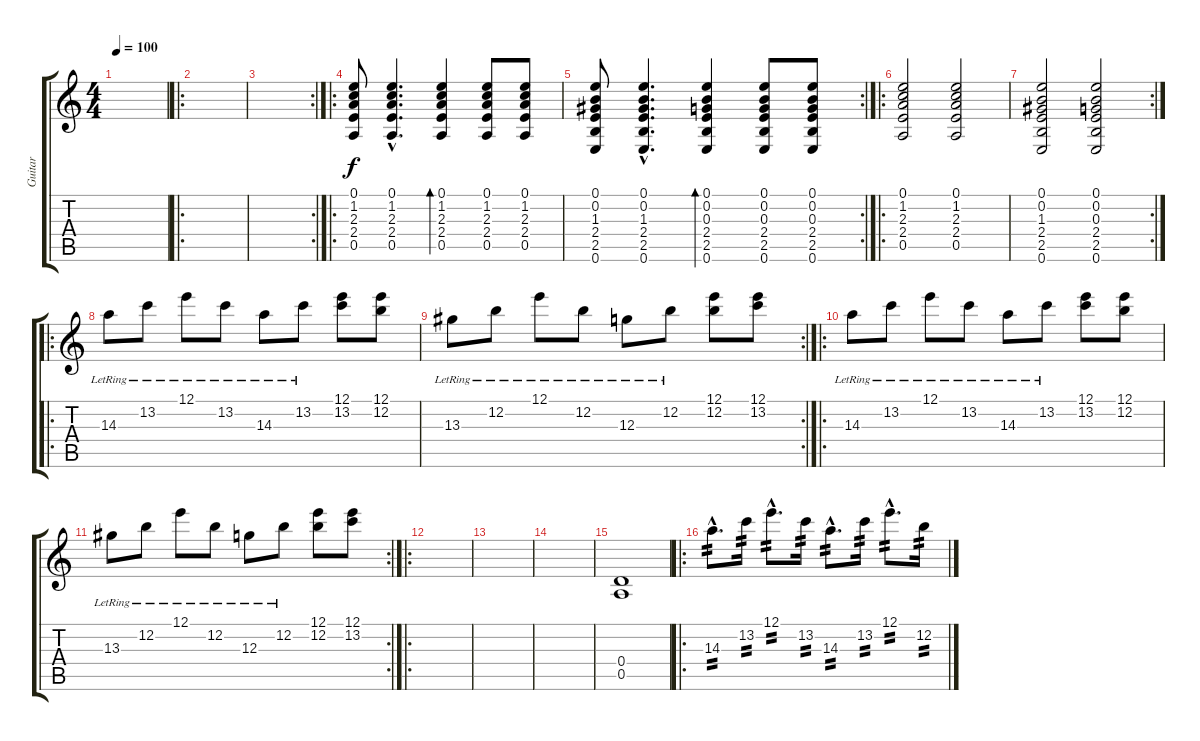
\track ("Guitar" "Guitar") {instrument acousticguitarnylon}
\staff {score tabs}
\tuning (E4 B3 G3 D3 A2 E2) {hide}
\ts (4 4)
\tempo 100
\clef g2
\ks c
|
\ro
|
\rc 2
|
\ro
(0.1 1.2 2.3 2.4 0.5).8{dy f volume 14} (0.1{hac} 1.2{hac} 2.3{hac} 2.4{hac} 0.5{hac}).4{d} (0.1 1.2 2.3 2.4 0.5).4{bd 120} (0.1 1.2 2.3 2.4 0.5).8 (0.1 1.2 2.3 2.4 0.5).8 |
\rc 2
(0.1 0.2 1.3 2.4 2.5 0.6).8 (0.1{hac} 0.2{hac} 1.3{hac} 2.4{hac} 2.5{hac} 0.6{hac}).4{d} (0.1 0.2 0.3 2.4 2.5 0.6).4{bd 120} (0.1 0.2 0.3 2.4 2.5 0.6).8 (0.1 0.2 0.3 2.4 2.5 0.6).8 |
\ro
(0.1 1.2 2.3 2.4 0.5).2 (0.1 1.2 2.3 2.4 0.5).2 |
\rc 2
(0.1 0.2 1.3 2.4 2.5 0.6).2 (0.1 0.2 0.3 2.4 2.5 0.6).2 |
\ro
14.3{lr}.8 13.2{lr}.8 12.1{lr}.8 13.2{lr}.8 14.3{lr}.8 13.2{lr}.8 (12.1 13.2).8 (12.1 12.2).8 |
\rc 2
13.3{lr}.8 12.2{lr}.8 12.1{lr}.8 12.2{lr}.8 12.3{lr}.8 12.2{lr}.8 (12.1 12.2).8 (12.1 13.2).8 |
\ro
14.3{lr}.8 13.2{lr}.8 12.1{lr}.8 13.2{lr}.8 14.3{lr}.8 13.2{lr}.8 (12.1 13.2).8 (12.1 12.2).8 |
\rc 2
13.3{lr}.8 12.2{lr}.8 12.1{lr}.8 12.2{lr}.8 12.3{lr}.8 12.2{lr}.8 (12.1 12.2).8 (12.1 13.2).8 |
\ro
|
|
|
(0.4 0.5).1 |
\ro
14.3{hac}.8{d tp 2 volume 16} 13.2.16{tp 2} 12.1{hac}.8{d tp 2} 13.2.16{tp 2} 14.3{hac}.8{d tp 2} 13.2.16{tp 2} 12.1{hac}.8{d tp 2} 12.2.16{tp 2}
